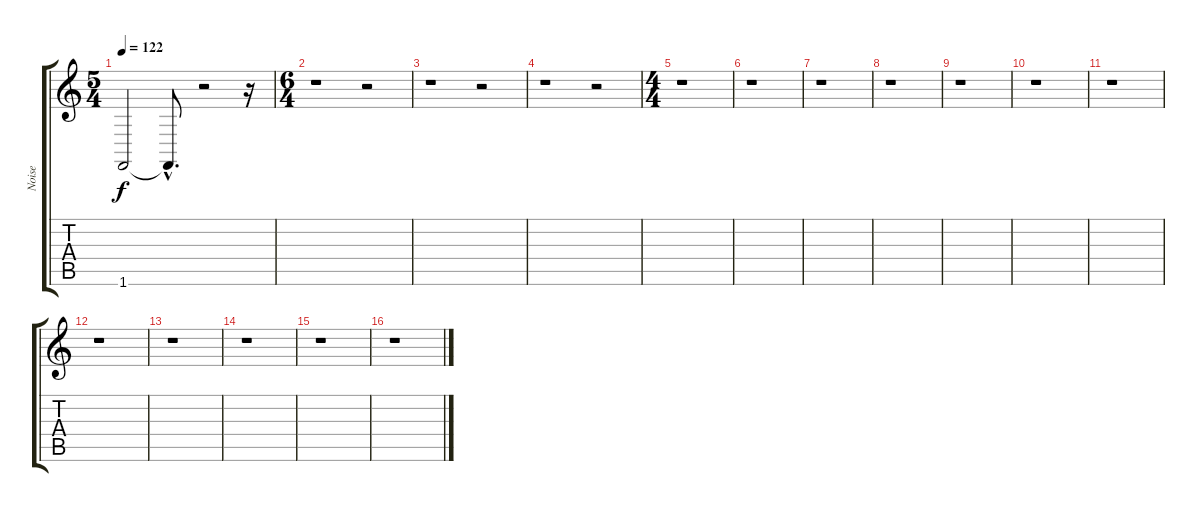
\track ("Noise" "Noise") {instrument pad6metallic}
\staff {score tabs}
\tuning (E4 B3 G3 D3 A2 E2) {hide}
\ts (5 4)
\tempo 122
\clef g2
\ks c
1.6{t}.2{dy f} 1.6{hac t}.8{d} r.2 r.16 |
\ts (6 4)
r.1 r.2 |
r.1 r.2 |
r.1 r.2 |
\ts (4 4)
r.1 |
r.1 |
r.1 |
r.1 |
r.1 |
r.1 |
r.1 |
r.1 |
r.1 |
r.1 |
r.1 |
r.1
